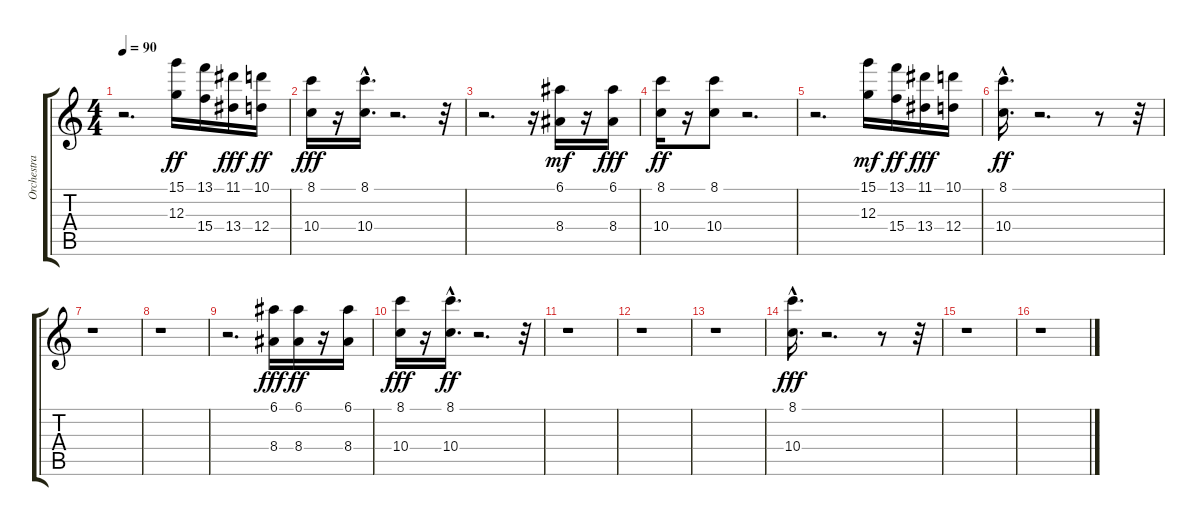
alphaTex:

\track ("Orchestra Hit" "Orchestra ") {instrument distortionguitar}
\staff {score tabs}
\tuning (E4 B3 G3 D3 A2 E2) {hide}
\ts (4 4)
\tempo 90
\clef g2
\ks c
r.2{d dy ff instrument distortionguitar} (15.1 12.3).16 (13.1 15.4).16 (11.1 13.4).16{dy fff} (10.1 12.4).16{dy ff} |
(8.1 10.4).16{dy fff} r.16 (8.1{hac} 10.4{hac}).16{d} r.2{d} r.32 |
r.2{d} r.16 (6.1 8.4).16{dy mf} r.16 (6.1 8.4).16{dy fff} |
(8.1 10.4).16{dy ff} r.16 (8.1 10.4).8 r.2{d} |
r.2{d} (15.1 12.3).16{dy mf} (13.1 15.4).16{dy ff} (11.1 13.4).16{dy fff} (10.1 12.4).16 |
(8.1{hac} 10.4{hac}).16{d dy ff} r.2{d} r.8 r.32 |
r.1 |
r.1 |
r.2{d} (6.1 8.4).16{dy fff} (6.1 8.4).16{dy ff} r.16 (6.1 8.4).16 |
(8.1 10.4).16{dy fff} r.16 (8.1{hac} 10.4{hac}).16{d dy ff} r.2{d} r.32 |
r.1 |
r.1 |
r.1 |
(8.1{hac} 10.4{hac}).16{d dy fff} r.2{d} r.8 r.32 |
r.1 |
r.1
